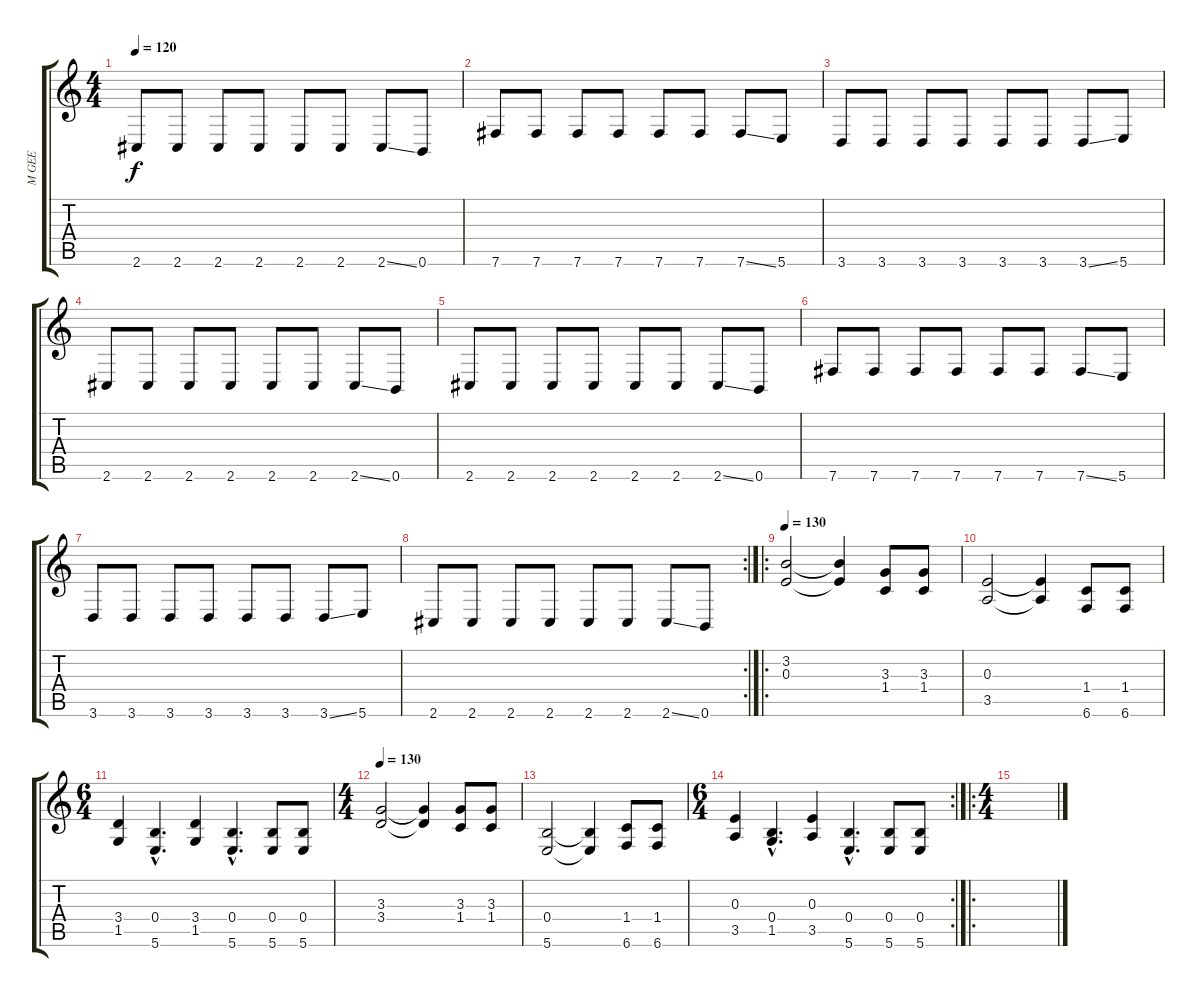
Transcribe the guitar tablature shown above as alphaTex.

\track ("M GEE" "M GEE") {instrument distortionguitar}
\staff {score tabs}
\tuning (Db4 Ab3 E3 B2 Gb2 B1) {hide}
\ts (4 4)
\tempo 120
\clef g2
\ks c
2.6.8{dy f instrument electricguitarclean} 2.6.8 2.6.8 2.6.8 2.6.8 2.6.8 2.6{ss}.8 0.6.8 |
7.6.8 7.6.8 7.6.8 7.6.8 7.6.8 7.6.8 7.6{ss}.8 5.6.8 |
3.6.8 3.6.8 3.6.8 3.6.8 3.6.8 3.6.8 3.6{ss}.8 5.6.8 |
2.6.8 2.6.8 2.6.8 2.6.8 2.6.8 2.6.8 2.6{ss}.8 0.6.8 |
2.6.8 2.6.8 2.6.8 2.6.8 2.6.8 2.6.8 2.6{ss}.8 0.6.8 |
7.6.8 7.6.8 7.6.8 7.6.8 7.6.8 7.6.8 7.6{ss}.8 5.6.8 |
3.6.8 3.6.8 3.6.8 3.6.8 3.6.8 3.6.8 3.6{ss}.8 5.6.8 |
\rc 2
2.6.8 2.6.8 2.6.8 2.6.8 2.6.8 2.6.8 2.6{ss}.8 0.6.8 |
\ro
\tempo 130
(3.2 0.3).2{instrument distortionguitar} (3.2{t} 0.3{t}).4 (3.3 1.4).8 (3.3 1.4).8 |
(0.3 3.5).2 (0.3{t} 3.5{t}).4 (1.4 6.6).8 (1.4 6.6).8 |
\ts (6 4)
(3.4 1.5).4 (0.4{hac} 5.6{hac}).4{d} (3.4 1.5).4 (0.4{hac} 5.6{hac}).4{d} (0.4 5.6).8 (0.4 5.6).8 |
\ts (4 4)
\tempo 130
(3.3 3.4).2{instrument distortionguitar} (3.3{t} 3.4{t}).4 (3.3 1.4).8 (3.3 1.4).8 |
(0.4 5.6).2 (0.4{t} 5.6{t}).4 (1.4 6.6).8 (1.4 6.6).8 |
\rc 2
\ts (6 4)
(0.3 3.5).4 (0.4{hac} 1.5{hac}).4{d} (0.3 3.5).4 (0.4{hac} 5.6{hac}).4{d} (0.4 5.6).8 (0.4 5.6).8 |
\ro
\ts (4 4)
